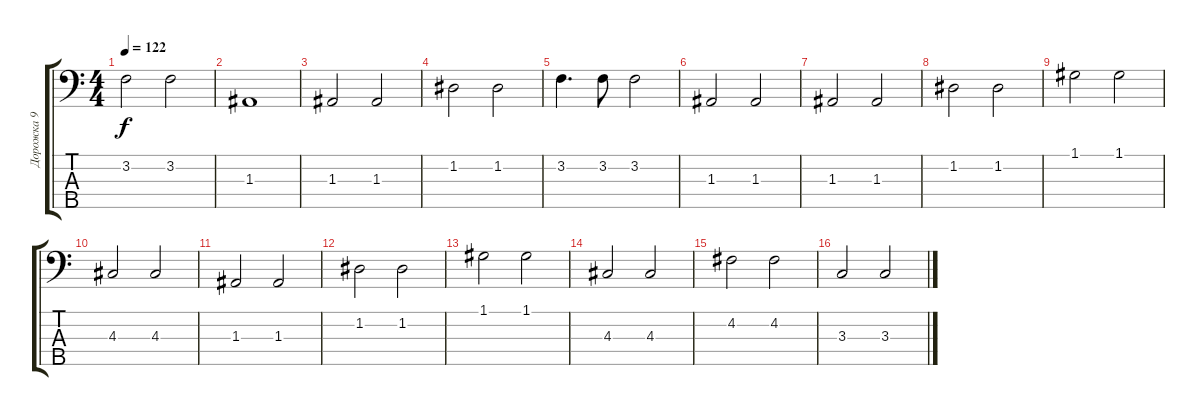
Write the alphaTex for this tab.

\track ("Дорожка 9" "Дорожка 9") {instrument fretlessbass}
\staff {score tabs}
\tuning (G2 D2 A1 E1 B0) {hide}
\ts (4 4)
\tempo 122
\clef f4
\ks c
3.2.2{dy f} 3.2.2 |
1.3.1 |
1.3.2 1.3.2 |
1.2.2 1.2.2 |
3.2.4{d} 3.2.8 3.2.2 |
1.3.2 1.3.2 |
1.3.2 1.3.2 |
1.2.2 1.2.2 |
1.1.2 1.1.2 |
4.3.2 4.3.2 |
1.3.2 1.3.2 |
1.2.2 1.2.2 |
1.1.2 1.1.2 |
4.3.2 4.3.2 |
4.2.2 4.2.2 |
3.3.2 3.3.2
